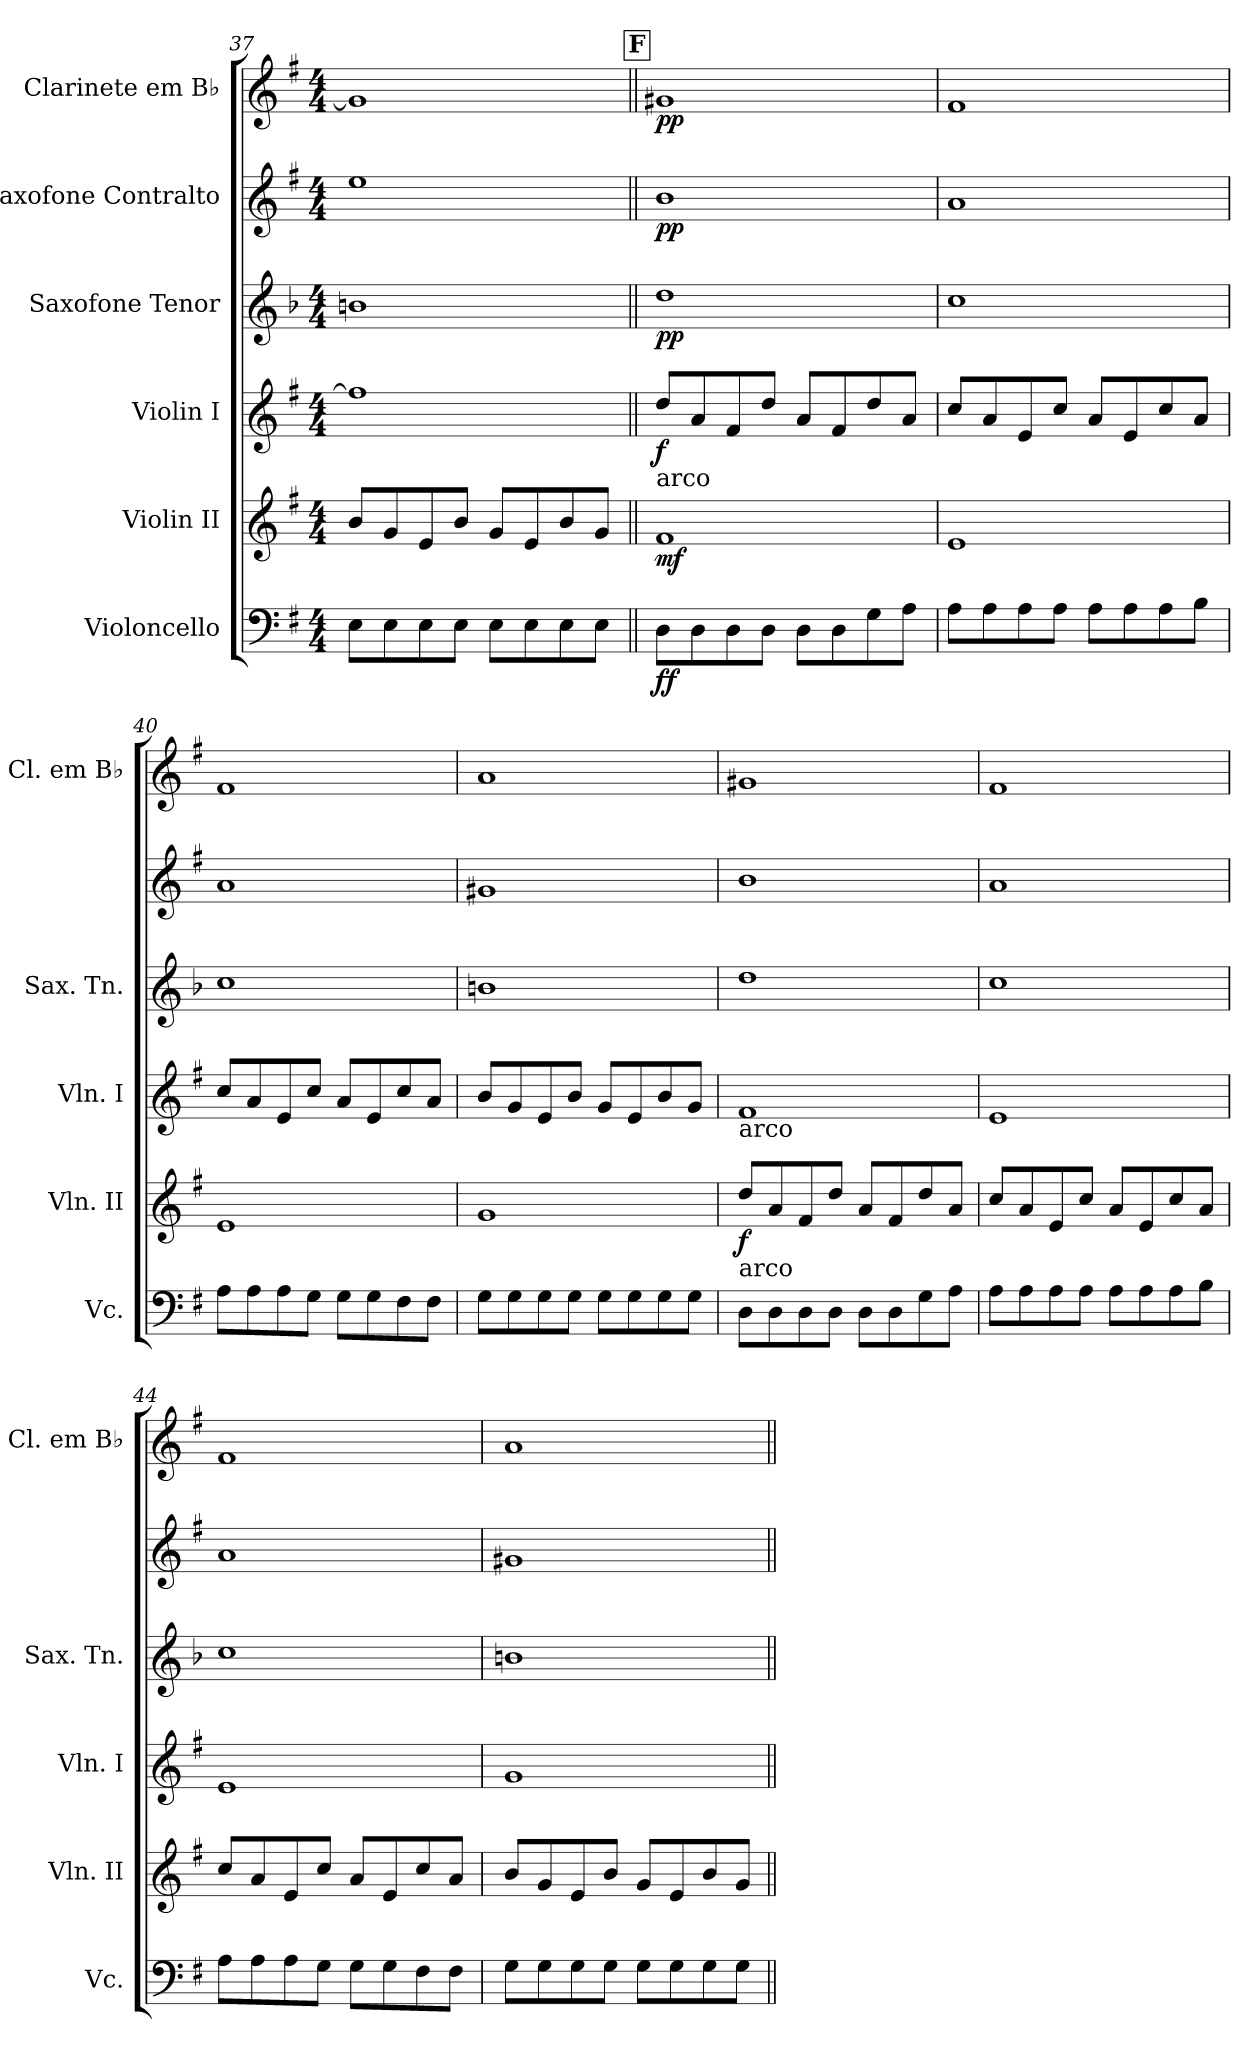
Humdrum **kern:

**kern	**dynam	**kern	**dynam	**kern	**dynam	**kern	**dynam	**kern	**dynam	**kern	**dynam
*part6	*part6	*part5	*part5	*part4	*part4	*part3	*part3	*part2	*part2	*part1	*part1
*staff6	*staff6	*staff5	*staff5	*staff4	*staff4	*staff3	*staff3	*staff2	*staff2	*staff1	*staff1
*I"Violoncello	*	*I"Violin II	*	*I"Violin I	*	*I"Saxofone Tenor	*	*I"Saxofone Contralto	*	*I"Clarinete em B♭	*
*I'Vc.	*	*I'Vln. II	*	*I'Vln. I	*	*I'Sax. Tn.	*	*	*	*I'Cl. em B♭	*
*clefF4	*	*clefG2	*	*clefG2	*	*clefG2	*	*clefG2	*	*clefG2	*
*	*	*	*	*	*	*ITrd8c14	*	*ITrd5c9	*	*ITrd1c2	*
*k[f#]	*	*k[f#]	*	*k[f#]	*	*k[b-]	*	*k[b-e-]	*	*k[b-]	*
*M4/4	*	*M4/4	*	*M4/4	*	*M4/4	*	*M4/4	*	*M4/4	*
=37	=37	=37	=37	=37	=37	=37	=37	=37	=37	=37	=37
8E\L	.	8b/L	.	1ff#]	.	1Bn	.	1g	.	1f#]	.
8E\	.	8g/	.	.	.	.	.	.	.	.	.
8E\	.	8e/	.	.	.	.	.	.	.	.	.
8E\J	.	8b/J	.	.	.	.	.	.	.	.	.
8E\L	.	8g/L	.	.	.	.	.	.	.	.	.
8E\	.	8e/	.	.	.	.	.	.	.	.	.
8E\	.	8b/	.	.	.	.	.	.	.	.	.
8E\J	.	8g/J	.	.	.	.	.	.	.	.	.
!!LO:REH:place=s1:a:B:fs=20:t=F
=38||	=38||	=38||	=38||	=38||	=38||	=38||	=38||	=38||	=38||	=38||	=38||
!	!	!	!	!LO:TX:b:t=arco	!	!	!	!	!	!	!
!	!LO:DY:b	!	!LO:DY:b	!	!LO:DY:b	!	!LO:DY:b	!	!LO:DY:b	!	!LO:DY:b
8D\L	ff	1f#	mf	8dd/L	f	1d	pp	1d	pp	1f#X	pp
8D\	.	.	.	8a/	.	.	.	.	.	.	.
8D\	.	.	.	8f#/	.	.	.	.	.	.	.
8D\J	.	.	.	8dd/J	.	.	.	.	.	.	.
8D\L	.	.	.	8a/L	.	.	.	.	.	.	.
8D\	.	.	.	8f#/	.	.	.	.	.	.	.
8G\	.	.	.	8dd/	.	.	.	.	.	.	.
8A\J	.	.	.	8a/J	.	.	.	.	.	.	.
=39	=39	=39	=39	=39	=39	=39	=39	=39	=39	=39	=39
8A\L	.	1e	.	8cc/L	.	1c	.	1c	.	1e	.
8A\	.	.	.	8a/	.	.	.	.	.	.	.
8A\	.	.	.	8e/	.	.	.	.	.	.	.
8A\J	.	.	.	8cc/J	.	.	.	.	.	.	.
8A\L	.	.	.	8a/L	.	.	.	.	.	.	.
8A\	.	.	.	8e/	.	.	.	.	.	.	.
8A\	.	.	.	8cc/	.	.	.	.	.	.	.
8B\J	.	.	.	8a/J	.	.	.	.	.	.	.
!!LO:LB:g=z
=40	=40	=40	=40	=40	=40	=40	=40	=40	=40	=40	=40
8A\L	.	1e	.	8cc/L	.	1c	.	1c	.	1e	.
8A\	.	.	.	8a/	.	.	.	.	.	.	.
8A\	.	.	.	8e/	.	.	.	.	.	.	.
8G\J	.	.	.	8cc/J	.	.	.	.	.	.	.
8G\L	.	.	.	8a/L	.	.	.	.	.	.	.
8G\	.	.	.	8e/	.	.	.	.	.	.	.
8F#\	.	.	.	8cc/	.	.	.	.	.	.	.
8F#\J	.	.	.	8a/J	.	.	.	.	.	.	.
=41	=41	=41	=41	=41	=41	=41	=41	=41	=41	=41	=41
8G\L	.	1g	.	8b/L	.	1Bn	.	1Bn	.	1g	.
8G\	.	.	.	8g/	.	.	.	.	.	.	.
8G\	.	.	.	8e/	.	.	.	.	.	.	.
8G\J	.	.	.	8b/J	.	.	.	.	.	.	.
8G\L	.	.	.	8g/L	.	.	.	.	.	.	.
8G\	.	.	.	8e/	.	.	.	.	.	.	.
8G\	.	.	.	8b/	.	.	.	.	.	.	.
8G\J	.	.	.	8g/J	.	.	.	.	.	.	.
=42	=42	=42	=42	=42	=42	=42	=42	=42	=42	=42	=42
!	!	!	!	!LO:TX:b:t=arco	!	!	!	!	!	!	!
!	!	!LO:TX:b:t=arco	!	!	!	!	!	!	!	!	!
!	!	!	!LO:DY:b	!	!LO:DY:b	!	!	!	!	!	!
!	!	!	!	!	!LO:DY:n=1:b	!	!	!	!	!	!
8D\L	.	8dd/L	f	1f#	f mf	1d	.	1d	.	1f#X	.
8D\	.	8a/	.	.	.	.	.	.	.	.	.
8D\	.	8f#/	.	.	.	.	.	.	.	.	.
8D\J	.	8dd/J	.	.	.	.	.	.	.	.	.
8D\L	.	8a/L	.	.	.	.	.	.	.	.	.
8D\	.	8f#/	.	.	.	.	.	.	.	.	.
8G\	.	8dd/	.	.	.	.	.	.	.	.	.
8A\J	.	8a/J	.	.	.	.	.	.	.	.	.
=43	=43	=43	=43	=43	=43	=43	=43	=43	=43	=43	=43
8A\L	.	8cc/L	.	1e	.	1c	.	1c	.	1e	.
8A\	.	8a/	.	.	.	.	.	.	.	.	.
8A\	.	8e/	.	.	.	.	.	.	.	.	.
8A\J	.	8cc/J	.	.	.	.	.	.	.	.	.
8A\L	.	8a/L	.	.	.	.	.	.	.	.	.
8A\	.	8e/	.	.	.	.	.	.	.	.	.
8A\	.	8cc/	.	.	.	.	.	.	.	.	.
8B\J	.	8a/J	.	.	.	.	.	.	.	.	.
=44	=44	=44	=44	=44	=44	=44	=44	=44	=44	=44	=44
8A\L	.	8cc/L	.	1e	.	1c	.	1c	.	1e	.
8A\	.	8a/	.	.	.	.	.	.	.	.	.
8A\	.	8e/	.	.	.	.	.	.	.	.	.
8G\J	.	8cc/J	.	.	.	.	.	.	.	.	.
8G\L	.	8a/L	.	.	.	.	.	.	.	.	.
8G\	.	8e/	.	.	.	.	.	.	.	.	.
8F#\	.	8cc/	.	.	.	.	.	.	.	.	.
8F#\J	.	8a/J	.	.	.	.	.	.	.	.	.
=45	=45	=45	=45	=45	=45	=45	=45	=45	=45	=45	=45
8G\L	.	8b/L	.	1g	.	1Bn	.	1Bn	.	1g	.
8G\	.	8g/	.	.	.	.	.	.	.	.	.
8G\	.	8e/	.	.	.	.	.	.	.	.	.
8G\J	.	8b/J	.	.	.	.	.	.	.	.	.
8G\L	.	8g/L	.	.	.	.	.	.	.	.	.
8G\	.	8e/	.	.	.	.	.	.	.	.	.
8G\	.	8b/	.	.	.	.	.	.	.	.	.
8G\J	.	8g/J	.	.	.	.	.	.	.	.	.
=||	=||	=||	=||	=||	=||	=||	=||	=||	=||	=||	=||
*-	*-	*-	*-	*-	*-	*-	*-	*-	*-	*-	*-
